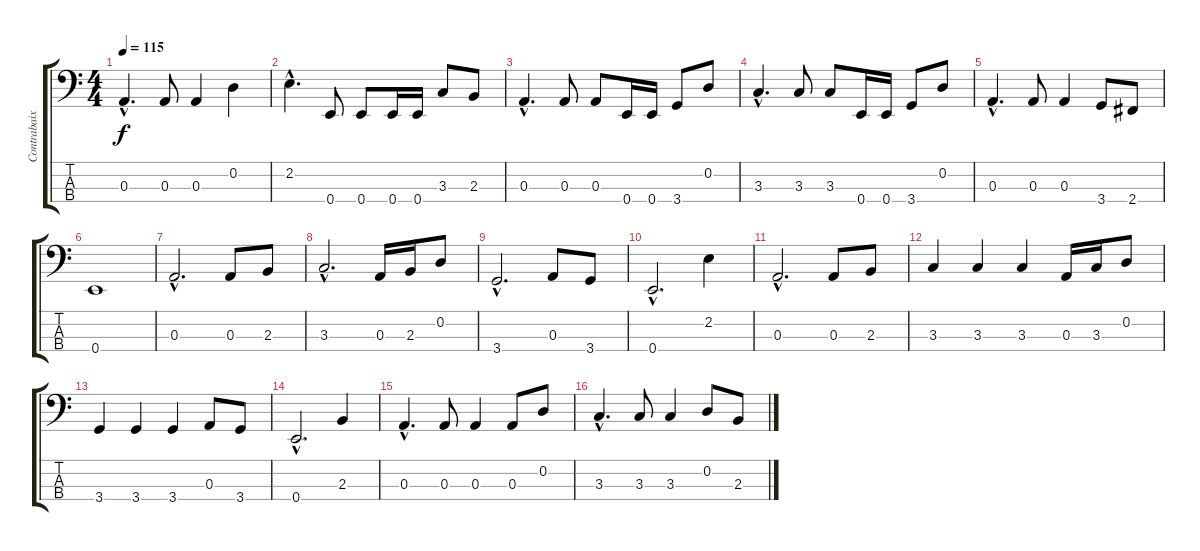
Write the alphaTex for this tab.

\track ("Contrabaixo" "Contrabaix") {instrument contrabass}
\staff {score tabs}
\tuning (G2 D2 A1 E1) {hide}
\ts (4 4)
\tempo 115
\clef f4
\ks c
0.3{hac}.4{d dy f} 0.3.8 0.3.4 0.2.4 |
2.2{hac}.4{d} 0.4.8 0.4.8 0.4.16 0.4.16 3.3.8 2.3.8 |
0.3{hac}.4{d} 0.3.8 0.3.8 0.4.16 0.4.16 3.4.8 0.2.8 |
3.3{hac}.4{d} 3.3.8 3.3.8 0.4.16 0.4.16 3.4.8 0.2.8 |
0.3{hac}.4{d} 0.3.8 0.3.4 3.4.8 2.4.8 |
0.4.1 |
0.3{hac}.2{d} 0.3.8 2.3.8 |
3.3{hac}.2{d} 0.3.16 2.3.16 0.2.8 |
3.4{hac}.2{d} 0.3.8 3.4.8 |
0.4{hac}.2{d} 2.2.4 |
0.3{hac}.2{d} 0.3.8 2.3.8 |
3.3.4 3.3.4 3.3.4 0.3.16 3.3.16 0.2.8 |
3.4.4 3.4.4 3.4.4 0.3.8 3.4.8 |
0.4{hac}.2{d} 2.3.4 |
0.3{hac}.4{d} 0.3.8 0.3.4 0.3.8 0.2.8 |
3.3{hac}.4{d} 3.3.8 3.3.4 0.2.8 2.3.8
